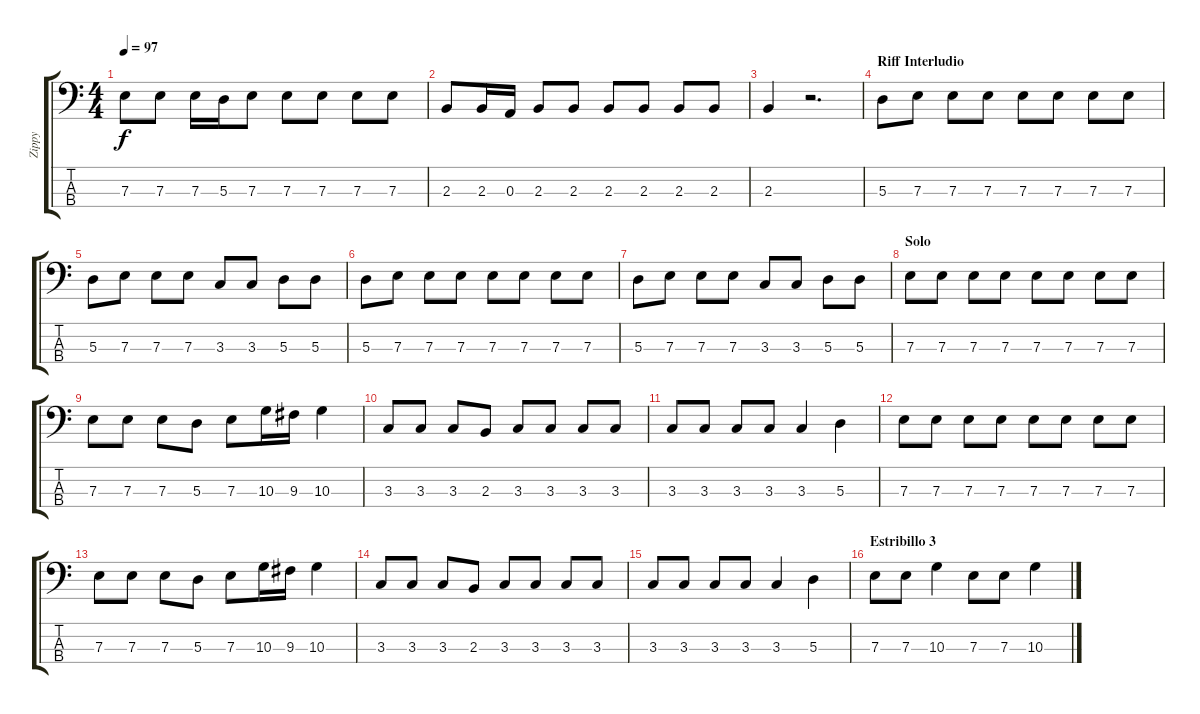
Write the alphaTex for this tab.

\track ("Zippy" "Zippy") {instrument electricbassfinger}
\staff {score tabs}
\tuning (G2 D2 A1 E1) {hide}
\ts (4 4)
\tempo 97
\clef f4
\ks c
7.3.8{dy f} 7.3.8 7.3.16 5.3.16 7.3.8 7.3.8 7.3.8 7.3.8 7.3.8 |
2.3.8 2.3.16 0.3.16 2.3.8 2.3.8 2.3.8 2.3.8 2.3.8 2.3.8 |
2.3.4 r.2{d} |
\section ("" "Riff Interludio")
5.3.8 7.3.8 7.3.8 7.3.8 7.3.8 7.3.8 7.3.8 7.3.8 |
5.3.8 7.3.8 7.3.8 7.3.8 3.3.8 3.3.8 5.3.8 5.3.8 |
5.3.8 7.3.8 7.3.8 7.3.8 7.3.8 7.3.8 7.3.8 7.3.8 |
5.3.8 7.3.8 7.3.8 7.3.8 3.3.8 3.3.8 5.3.8 5.3.8 |
\section ("" "Solo")
7.3.8 7.3.8 7.3.8 7.3.8 7.3.8 7.3.8 7.3.8 7.3.8 |
7.3.8 7.3.8 7.3.8 5.3.8 7.3.8 10.3.16 9.3.16 10.3.4 |
3.3.8 3.3.8 3.3.8 2.3.8 3.3.8 3.3.8 3.3.8 3.3.8 |
3.3.8 3.3.8 3.3.8 3.3.8 3.3.4 5.3.4 |
7.3.8 7.3.8 7.3.8 7.3.8 7.3.8 7.3.8 7.3.8 7.3.8 |
7.3.8 7.3.8 7.3.8 5.3.8 7.3.8 10.3.16 9.3.16 10.3.4 |
3.3.8 3.3.8 3.3.8 2.3.8 3.3.8 3.3.8 3.3.8 3.3.8 |
3.3.8 3.3.8 3.3.8 3.3.8 3.3.4 5.3.4 |
\section ("" "Estribillo 3")
7.3.8 7.3.8 10.3.4 7.3.8 7.3.8 10.3.4
